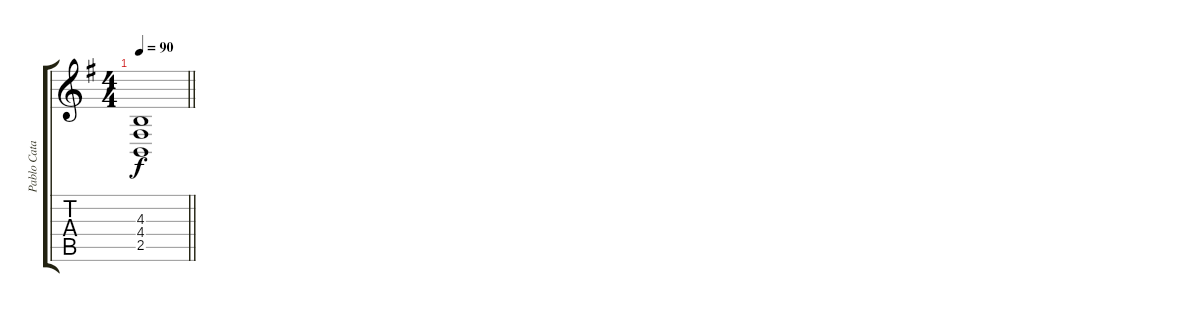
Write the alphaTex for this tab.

\track ("Pablo Catanina" "Pablo Cata") {instrument churchorgan}
\staff {score tabs}
\tuning (E4 B3 G3 D3 A2 E2) {hide}
\ts (4 4)
\tempo 90
\clef g2
\barLineRight lightlight
\ks eminor
(4.3 4.4 2.5).1{dy f}
